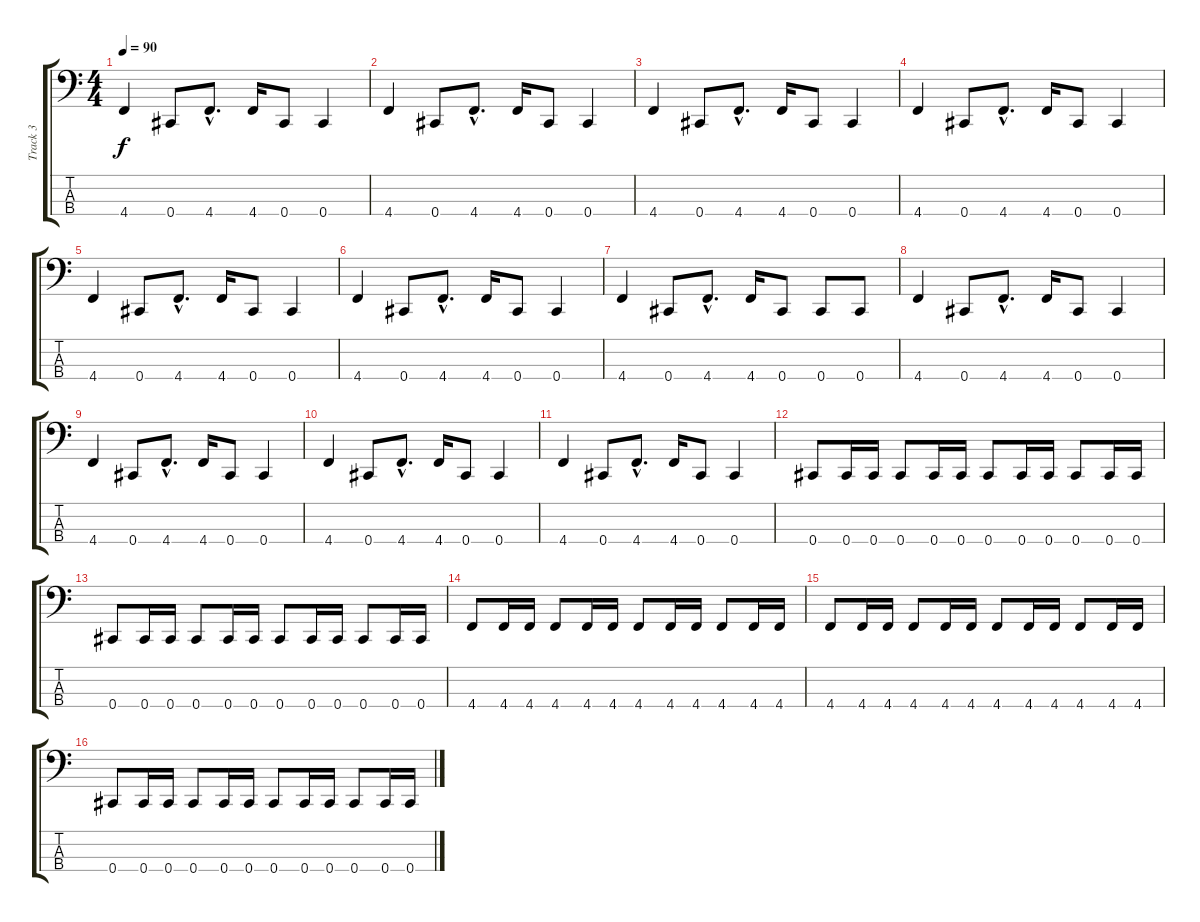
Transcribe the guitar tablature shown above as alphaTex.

\track ("Track 3" "Track 3") {instrument electricbasspick}
\staff {score tabs}
\tuning (Gb2 Db2 Ab1 Db1) {hide}
\ts (4 4)
\tempo 90
\clef f4
\ks c
4.4.4{dy f} 0.4.8 4.4{hac}.8{d} 4.4.16 0.4.8 0.4.4 |
4.4.4 0.4.8 4.4{hac}.8{d} 4.4.16 0.4.8 0.4.4 |
4.4.4 0.4.8 4.4{hac}.8{d} 4.4.16 0.4.8 0.4.4 |
4.4.4 0.4.8 4.4{hac}.8{d} 4.4.16 0.4.8 0.4.4 |
4.4.4 0.4.8 4.4{hac}.8{d} 4.4.16 0.4.8 0.4.4 |
4.4.4 0.4.8 4.4{hac}.8{d} 4.4.16 0.4.8 0.4.4 |
4.4.4 0.4.8 4.4{hac}.8{d} 4.4.16 0.4.8 0.4.8 0.4.8 |
4.4.4 0.4.8 4.4{hac}.8{d} 4.4.16 0.4.8 0.4.4 |
4.4.4 0.4.8 4.4{hac}.8{d} 4.4.16 0.4.8 0.4.4 |
4.4.4 0.4.8 4.4{hac}.8{d} 4.4.16 0.4.8 0.4.4 |
4.4.4 0.4.8 4.4{hac}.8{d} 4.4.16 0.4.8 0.4.4 |
0.4.8 0.4.16 0.4.16 0.4.8 0.4.16 0.4.16 0.4.8 0.4.16 0.4.16 0.4.8 0.4.16 0.4.16 |
0.4.8 0.4.16 0.4.16 0.4.8 0.4.16 0.4.16 0.4.8 0.4.16 0.4.16 0.4.8 0.4.16 0.4.16 |
4.4.8 4.4.16 4.4.16 4.4.8 4.4.16 4.4.16 4.4.8 4.4.16 4.4.16 4.4.8 4.4.16 4.4.16 |
4.4.8 4.4.16 4.4.16 4.4.8 4.4.16 4.4.16 4.4.8 4.4.16 4.4.16 4.4.8 4.4.16 4.4.16 |
0.4.8 0.4.16 0.4.16 0.4.8 0.4.16 0.4.16 0.4.8 0.4.16 0.4.16 0.4.8 0.4.16 0.4.16
